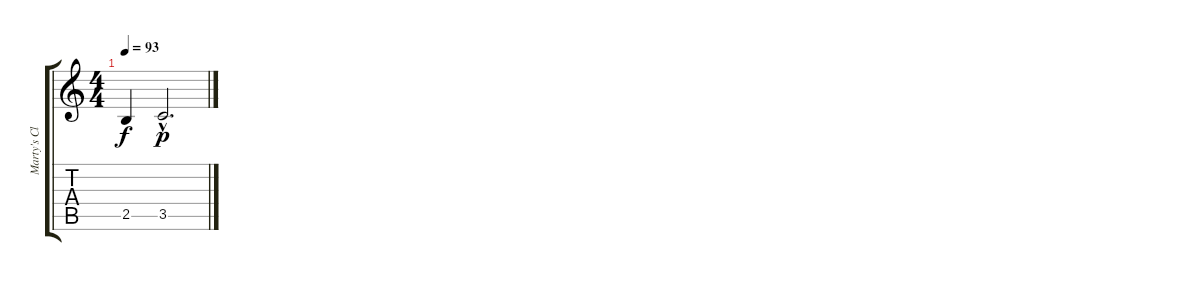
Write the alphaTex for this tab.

\track ("Marty's Clean" "Marty's Cl") {instrument electricguitarclean}
\staff {score tabs}
\tuning (E4 B3 G3 D3 A2 E2) {hide}
\ts (4 4)
\tempo 93
\clef g2
\ks c
2.5{t}.4{dy f} 3.5{hac}.2{d dy p}
